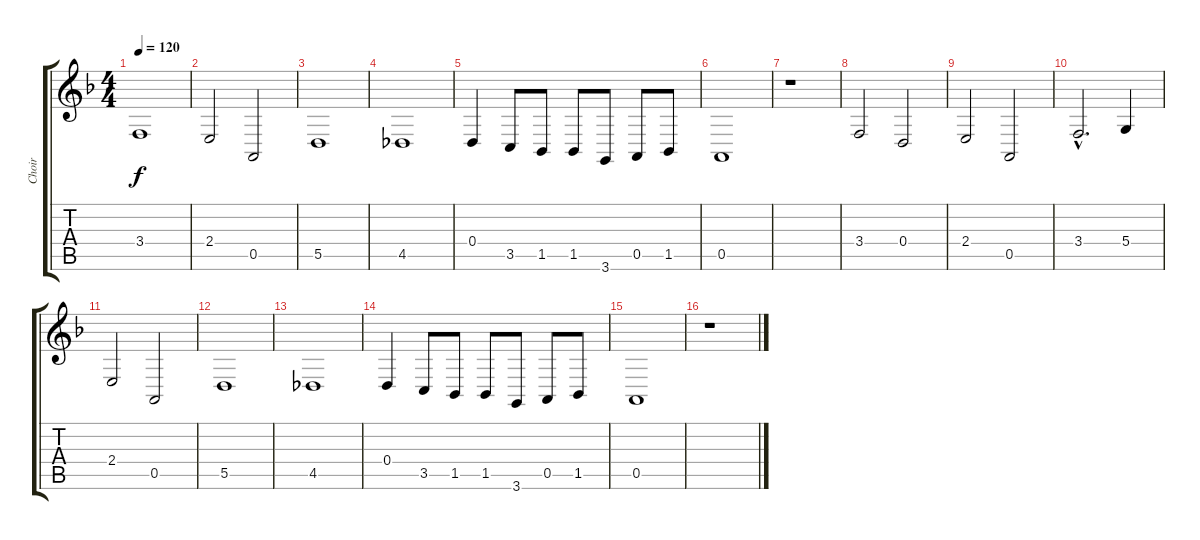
\track ("Choir" "Choir") {instrument choiraahs}
\staff {score tabs}
\tuning (E4 B3 G3 D3 A2 E2) {hide}
\ts (4 4)
\tempo 120
\clef g2
\ks dminor
3.4.1{dy f} |
2.4.2 0.5.2 |
5.5.1 |
4.5.1 |
0.4.4 3.5.8 1.5.8 1.5.8 3.6.8 0.5.8 1.5.8 |
0.5.1 |
r.1 |
3.4.2 0.4.2 |
2.4.2 0.5.2 |
3.4{hac}.2{d} 5.4.4 |
2.4.2 0.5.2 |
5.5.1 |
4.5.1 |
0.4.4 3.5.8 1.5.8 1.5.8 3.6.8 0.5.8 1.5.8 |
0.5.1 |
r.1
